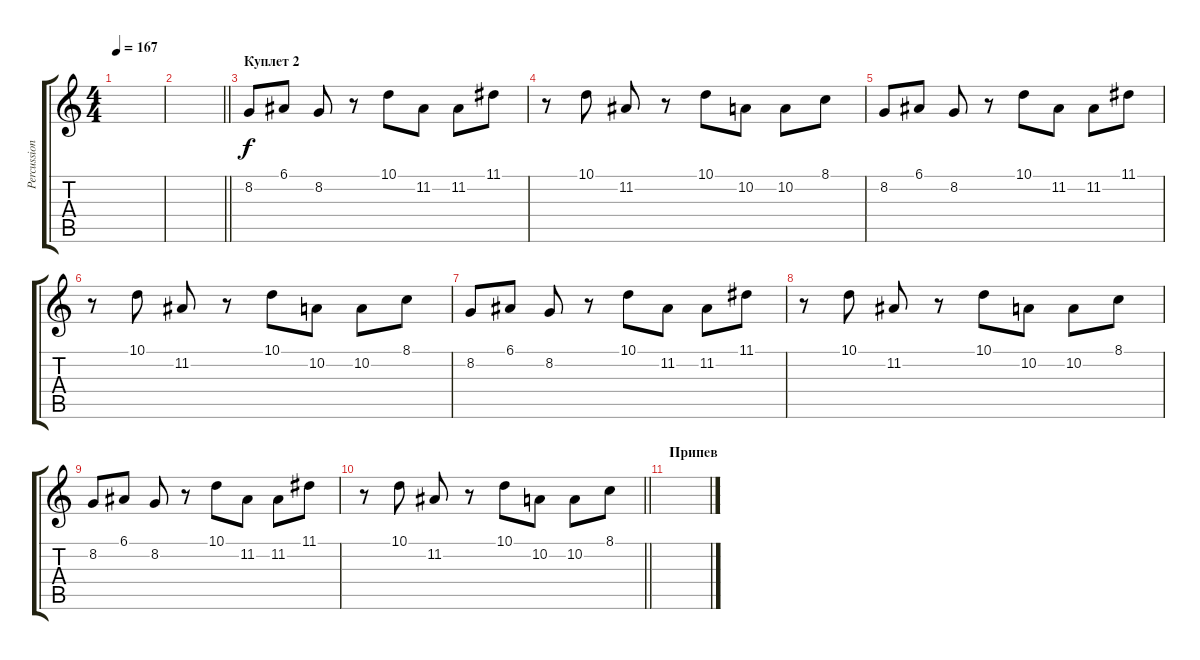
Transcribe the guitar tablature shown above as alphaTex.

\track ("Percussion 1" "Percussion") {instrument vibraphone}
\staff {score tabs}
\tuning (E4 B3 G3 D3 A2 E2) {hide}
\ts (4 4)
\tempo 167
\clef g2
\ks c
|
\barLineRight lightlight
|
\section ("" "Куплет 2")
8.2.8 6.1.8 8.2.8 r.8 10.1.8 11.2.8 11.2.8 11.1.8 |
r.8 10.1.8 11.2.8 r.8 10.1.8 10.2.8 10.2.8 8.1.8 |
8.2.8 6.1.8 8.2.8 r.8 10.1.8 11.2.8 11.2.8 11.1.8 |
r.8 10.1.8 11.2.8 r.8 10.1.8 10.2.8 10.2.8 8.1.8 |
8.2.8 6.1.8 8.2.8 r.8 10.1.8 11.2.8 11.2.8 11.1.8 |
r.8 10.1.8 11.2.8 r.8 10.1.8 10.2.8 10.2.8 8.1.8 |
8.2.8 6.1.8 8.2.8 r.8 10.1.8 11.2.8 11.2.8 11.1.8 |
\barLineRight lightlight
r.8 10.1.8 11.2.8 r.8 10.1.8 10.2.8 10.2.8 8.1.8 |
\section ("" "Припев")
